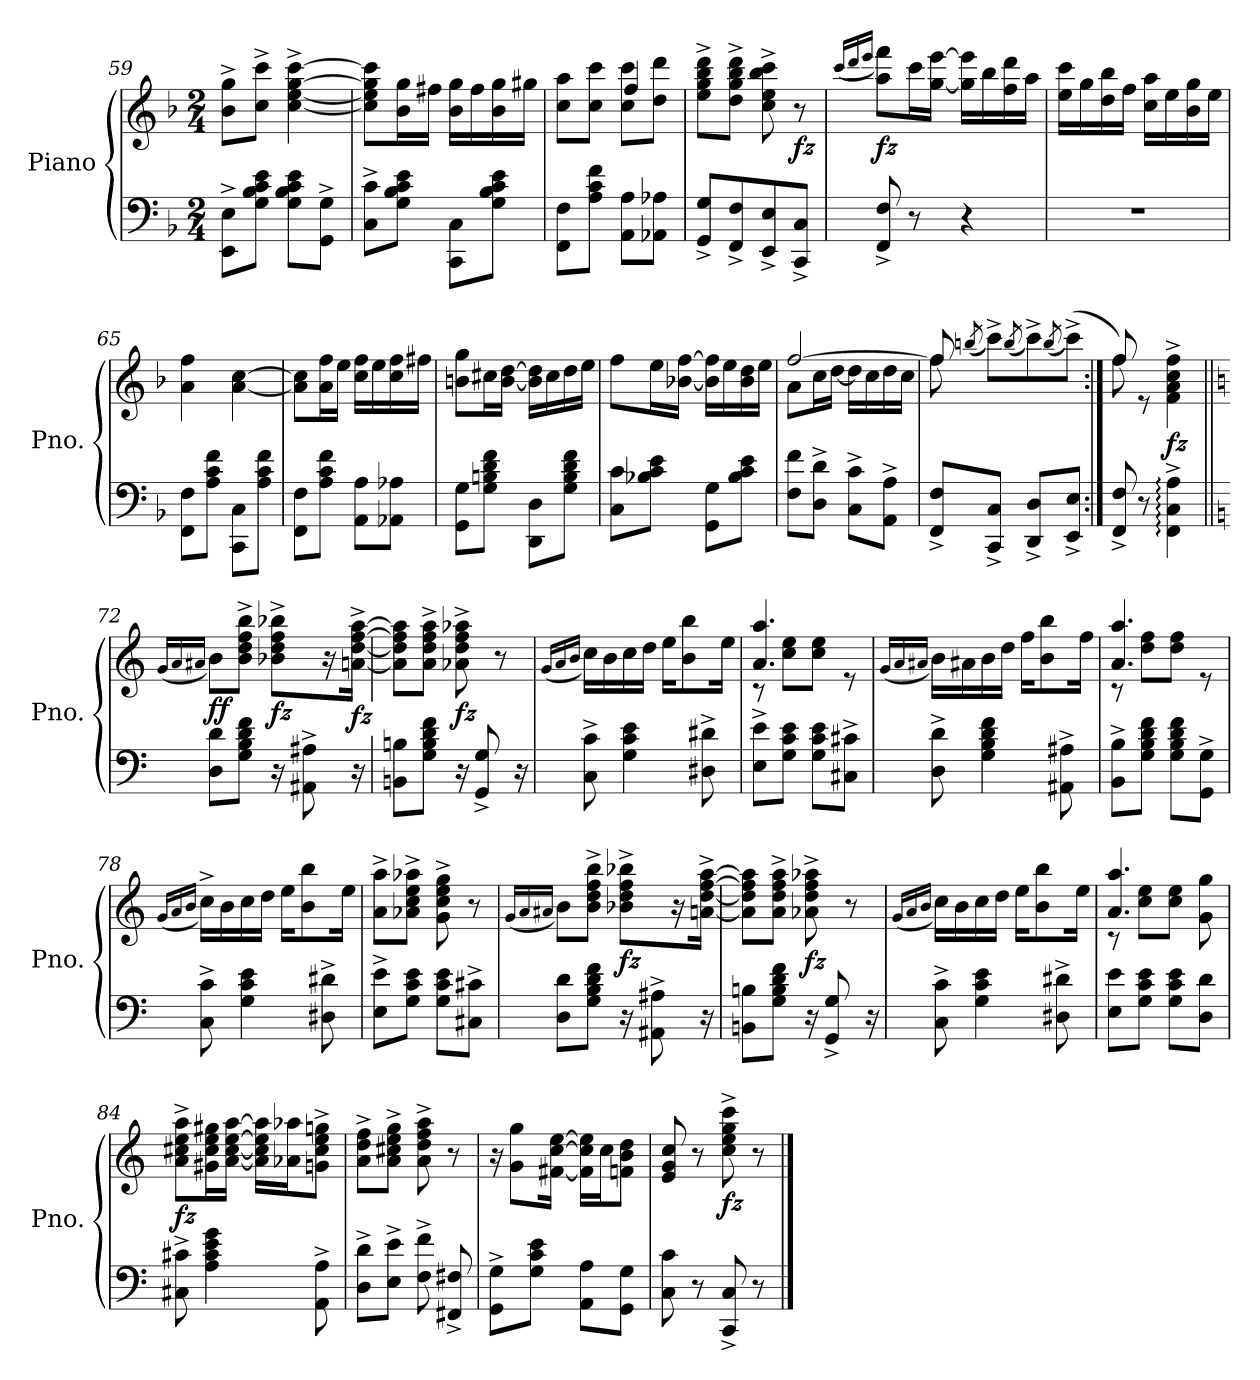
**kern	**kern	**dynam
*part1	*part1	*part1
*staff2	*staff1	*staff1/2
*I"Piano	*	*
*I'Pno.	*	*
!!LO:PB:g=z
*clefF4	*clefG2	*
*k[b-]	*k[b-]	*
*M2/4	*M2/4	*
=59	=59	=59
8EE\^ 8E\^L	8b-\^ 8gg\^L	.
8G\ 8B-\ 8c\ 8e\J	8cc\^ 8ccc\^J	.
8G\ 8B-\ 8c\ 8e\L	[4cc\^ [4ee\^ [4gg\^ [4ccc\^	.
8GG\^ 8G\^J	.	.
=60	=60	=60
8C\^ 8c\^L	8cc\] 8ee\] 8gg\] 8ccc\]L	.
8G\ 8B-\ 8c\ 8e\J	16b-\ 16gg\L	.
.	16ff#X\JJ	.
8CC\ 8C\L	16b-\ 16gg\LL	.
.	16ff#\	.
8G\ 8B-\ 8c\ 8e\J	16b-\ 16gg\	.
.	16gg#X\JJ	.
=61	=61	=61
*	*^	*
8FF\ 8F\L	8cc\ 8aa\L	4ryy	.
8A\ 8c\ 8f\J	8cc\ 8ccc\J	.	.
8AA\ 8A\L	8cc\ 8ccc\L	4ff/	.
8AA-X\ 8A-X\J	8dd\ 8ddd\J	.	.
*	*v	*v	*
=62	=62	=62
8GG/^ 8G/^L	8ee\^ 8gg\^ 8bb-\^ 8ddd\^L	.
8FF/^ 8F/^	8dd\^ 8gg\^ 8bb-\^ 8ddd\^J	.
8EE/^ 8E/^	8cc\^ 8ee\^ 8bb-\^ 8ccc\^	.
!	!	!LO:DY:b
8CC/^ 8C/^J	8r	fz
=63	=63	=63
.	(<16qccc/LL	.
.	16qddd/	.
.	16qeee/JJ	.
!	!	!LO:DY:b
8FF/^ 8F/^	8aa\ 8fff\L)	fz
8r	16ccc\L	.
.	[16gg\ [16eee\JJ	.
4r	16gg\] 16eee\]LL	.
.	16bb-\	.
.	16ff\ 16ddd\	.
.	16aa\JJ	.
!!LO:PB:g=z
=64	=64	=64
2r	16ee\ 16ccc\LL	.
.	16gg\	.
.	16dd\ 16bb-\	.
.	16ff\JJ	.
.	16cc\ 16aa\LL	.
.	16ee\	.
.	16b-\ 16gg\	.
.	16ee\JJ	.
=65	=65	=65
8FF\ 8F\L	4a\ 4ff\	.
8A\ 8c\ 8f\J	.	.
8CC\ 8C\L	[4a\ [4cc\	.
8A\ 8c\ 8f\J	.	.
=66	=66	=66
8FF\ 8F\L	8a\] 8cc\]L	.
8A\ 8c\ 8f\J	16a\ 16ff\L	.
.	16ee\JJ	.
8AA\ 8A\L	16cc\ 16ff\LL	.
.	16ee\	.
8AA-X\ 8A-X\J	16cc\ 16ff\	.
.	16ff#X\JJ	.
=67	=67	=67
8GG\ 8G\L	8bn\ 8gg\L	.
8G\ 8Bn\ 8d\ 8f\J	16cc#X\L	.
.	[16b\ [16dd\JJ	.
8DD\ 8D\L	16b\] 16dd\]LL	.
.	16cc#\	.
8G\ 8B\ 8d\ 8f\J	16dd\	.
.	16ee\JJ	.
!!LO:LB:g=z
=68	=68	=68
8C\ 8c\L	8ff\L	.
8B-X\ 8c\ 8e\J	16ee\L	.
.	[16b-X\ [16ff\JJ	.
8GG\ 8G\L	16b-\] 16ff\]LL	.
.	16ee\	.
8B-\ 8c\ 8e\J	16b-\ 16dd\	.
.	16ee\JJ	.
=69	=69	=69
*	*^	*
8F\ 8f\L	[2ff/	8a\L	.
8D\^ 8d\^J	.	16cc\L	.
.	.	[16dd\JJ	.
8C\^ 8c\^L	.	16dd\LL]	.
.	.	16cc\	.
8AA\^ 8A\^J	.	16dd\	.
.	.	16cc\JJ	.
=70	=70	=70	=70
8FF/^ 8F/^L	8ff/]	8ff\	.
.	(<8qbbn/	.	.
8CC/^ 8C/^J	8ccc^\L)	4.ryy	.
.	(<8qbb/	.	.
8DD/^ 8D/^L	8ccc^\)	.	.
.	(<8qbb/	.	.
8EE/^ 8E/^J	(>8ccc^\J)	.	.
=71:|!	=71:|!	=71:|!	=71:|!
8FF/^ 8F/^	8ff/)	8ff\	.
8r	8re	4.ryy	.
!	!	!	!LO:DY:b
4FF\:^ 4C\:^ 4A\:^	4f\^ 4a\^ 4cc\^ 4ff\^	.	fz
*	*v	*v	*
!!LO:LB:g=z
=72||	=72||	=72||
*k[]	*k[]	*
.	(<16qg/LL	.
.	16qa/	.
.	16qa#X/JJ	.
!	!	!LO:DY:b
8D\ 8d\L	8b\L)	ff
8G\ 8B\ 8d\ 8f\J	8b\^ 8dd\^ 8ff\^ 8bb\^J	.
!	!	!LO:DY:b
16r	8b-X\^ 8dd\^ 8ff\^ 8bb-X\^L	fz
8AA#X\^ 8A#X\^	.	.
.	16r	.
!	!	!LO:DY:b
16r	[16an\^ [16dd\^ [16ff\^ [16aa\^Jk	fz
=73	=73	=73
8BBn\ 8Bn\L	8a\] 8dd\] 8ff\] 8aa\]L	.
8G\ 8B\ 8d\ 8f\J	8a\^ 8dd\^ 8ff\^ 8aa\^J	.
!	!	!LO:DY:b
16r	8a-X\^ 8dd\^ 8ff\^ 8aa-X\^	fz
8GG/^ 8G/^	.	.
.	8r	.
16r	.	.
=74	=74	=74
.	(<16qg/LL	.
.	16qa/	.
.	16qb/JJ	.
8C\^ 8c\^	16cc\LL)	.
.	16b\	.
4G\ 4c\ 4e\	16cc\	.
.	16dd\JJ	.
.	16ee\KL	.
.	8b\ 8bb\	.
8D#X\^ 8d#X\^	.	.
.	16ee\Jk	.
=75	=75	=75
*	*^	*
8E\^ 8e\^L	4.a/ 4.aa/	8r	.
8G\ 8c\ 8e\J	.	8cc\ 8ee\L	.
8G\ 8c\ 8e\L	.	8cc\ 8ee\J	.
8C#X\^ 8c#X\^J	8re	8ryy	.
*	*v	*v	*
!!LO:LB:g=z
=76	=76	=76
.	(<16qg/LL	.
.	16qa/	.
.	16qa#X/JJ	.
8D\^ 8d\^	16b\LL)	.
.	16a#X\	.
4G\ 4B\ 4d\ 4f\	16b\	.
.	16dd\JJ	.
.	16ff\KL	.
.	8b\ 8bb\	.
8AA#X\^ 8A#X\^	.	.
.	16ff\Jk	.
=77	=77	=77
*	*^	*
8BB\^ 8B\^L	4.a/ 4.aa/	8r	.
8G\ 8B\ 8d\ 8f\J	.	8dd\ 8ff\L	.
8G\ 8B\ 8d\ 8f\L	.	8dd\ 8ff\J	.
8GG\^ 8G\^J	8re	8ryy	.
*	*v	*v	*
=78	=78	=78
.	(<16qg/LL	.
.	16qa/	.
.	16qb/JJ	.
8C\^ 8c\^	16cc^\LL)	.
.	16b\	.
4G\ 4c\ 4e\	16cc\	.
.	16dd\JJ	.
.	16ee\KL	.
.	8b\ 8bb\	.
8D#X\^ 8d#X\^	.	.
.	16ee\Jk	.
=79	=79	=79
8E\^ 8e\^L	8a\^ 8aa\^L	.
8G\ 8c\ 8e\J	8a-X\^ 8cc\^ 8ee\^ 8aa-X\^J	.
8G\ 8c\ 8e\L	8g\^ 8cc\^ 8ee\^ 8gg\^	.
8C#X\^ 8c#X\^J	8r	.
!!LO:LB:g=z
=80	=80	=80
.	(<16qg/LL	.
.	16qa/	.
.	16qa#X/JJ	.
8D\ 8d\L	8b\L)	.
8G\ 8B\ 8d\ 8f\J	8b\^ 8dd\^ 8ff\^ 8bb\^J	.
!	!	!LO:DY:b
16r	8b-X\^ 8dd\^ 8ff\^ 8bb-X\^L	fz
8AA#X\^ 8A#X\^	.	.
.	16r	.
16r	[16an\^ [16dd\^ [16ff\^ [16aa\^Jk	.
=81	=81	=81
8BBn\ 8Bn\L	8a\] 8dd\] 8ff\] 8aa\]L	.
8G\ 8B\ 8d\ 8f\J	8a\^ 8dd\^ 8ff\^ 8aa\^J	.
!	!	!LO:DY:b
16r	8a-X\^ 8dd\^ 8ff\^ 8aa-X\^	fz
8GG/^ 8G/^	.	.
.	8r	.
16r	.	.
=82	=82	=82
.	(<16qg/LL	.
.	16qa/	.
.	16qb/JJ	.
8C\^ 8c\^	16cc\LL)	.
.	16b\	.
4G\ 4c\ 4e\	16cc\	.
.	16dd\JJ	.
.	16ee\KL	.
.	8b\ 8bb\	.
8D#X\^ 8d#X\^	.	.
.	16ee\Jk	.
=83	=83	=83
*	*^	*
8E\ 8e\L	4.a/ 4.aa/	8r	.
8G\ 8c\ 8e\J	.	8cc\ 8ee\L	.
8G\ 8c\ 8e\L	.	8cc\ 8ee\J	.
8D\ 8d\J	8g\ 8gg\	8ryy	.
!!LO:PB:g=z
=84	=84	=84	=84
!	!	!	!LO:DY:b
*	*v	*v	*
8C#X\^ 8c#X\^	8a\^ 8cc#X\^ 8ee\^ 8aa\^L	fz
4A\ 4c#\ 4e\ 4g\	16g#X\ 16cc#\ 16ee\ 16gg#X\L	.
.	[16a\ [16cc#\ [16ee\ [16aa\JJ	.
.	16a\] 16cc#\] 16ee\] 16aa\]LL	.
.	16a-X\ 16aa-X\J	.
8AA\^ 8A\^	8gn\^ 8cc#\^ 8ee\^ 8ggn\^J	.
=85	=85	=85
8D\^ 8d\^L	8a\^ 8dd\^ 8ff\^L	.
8E\^ 8e\^J	8a\^ 8cc#X\^ 8ee\^ 8gg\^J	.
8F\^ 8f\^	8a\^ 8dd\^ 8ff\^ 8aa\^	.
8FF#X/^ 8F#X/^	8r	.
=86	=86	=86
8GG\^ 8G\^L	16r	.
.	8g\ 8gg\L	.
8G\ 8c\ 8e\J	.	.
.	[16f#X\ [16cc\ [16ee\Jk	.
8AA\ 8A\L	16f#\] 16cc\] 16ee\]LL	.
.	16cc\J	.
8GG\ 8G\J	8fn\ 8b\ 8dd\J	.
=87	=87	=87
8C\ 8c\	8e/ 8g/ 8cc/	.
8r	8r	.
!	!	!LO:DY:b
8CC/^ 8C/^	8cc\^ 8ee\^ 8gg\^ 8ccc\^	fz
8r	8r	.
==	==	==
*-	*-	*-
